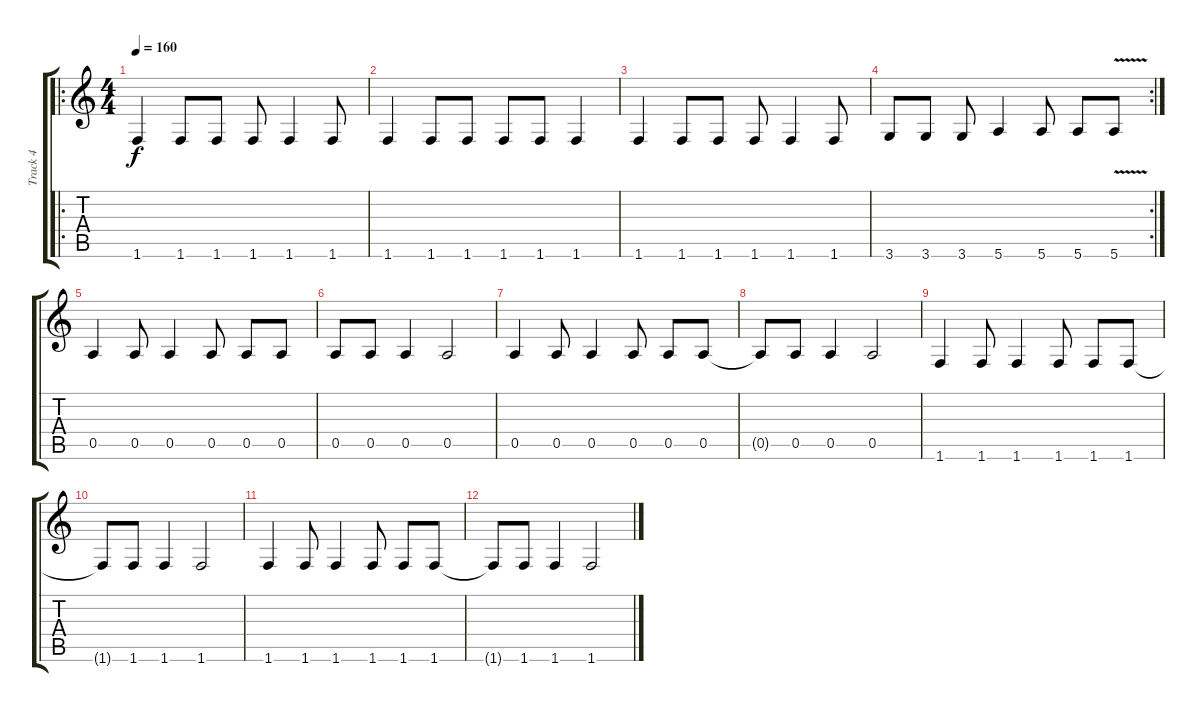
\track ("Track 4" "Track 4") {instrument electricbasspick}
\staff {score tabs}
\tuning (E4 B3 G3 D3 A2 E2) {hide}
\ro
\ts (4 4)
\tempo 160
\clef g2
\ks c
1.6.4{dy f} 1.6.8 1.6.8 1.6.8 1.6.4 1.6.8 |
1.6.4 1.6.8 1.6.8 1.6.8 1.6.8 1.6.4 |
1.6.4 1.6.8 1.6.8 1.6.8 1.6.4 1.6.8 |
\rc 2
3.6.8 3.6.8 3.6.8 5.6.4 5.6.8 5.6.8 5.6{v}.8 |
0.5.4 0.5.8 0.5.4 0.5.8 0.5.8 0.5.8 |
0.5.8 0.5.8 0.5.4 0.5.2 |
0.5.4 0.5.8 0.5.4 0.5.8 0.5.8 0.5.8 |
0.5{t}.8 0.5.8 0.5.4 0.5.2 |
1.6.4 1.6.8 1.6.4 1.6.8 1.6.8 1.6.8 |
1.6{t}.8 1.6.8 1.6.4 1.6.2 |
1.6.4 1.6.8 1.6.4 1.6.8 1.6.8 1.6.8 |
1.6{t}.8 1.6.8 1.6.4 1.6.2
